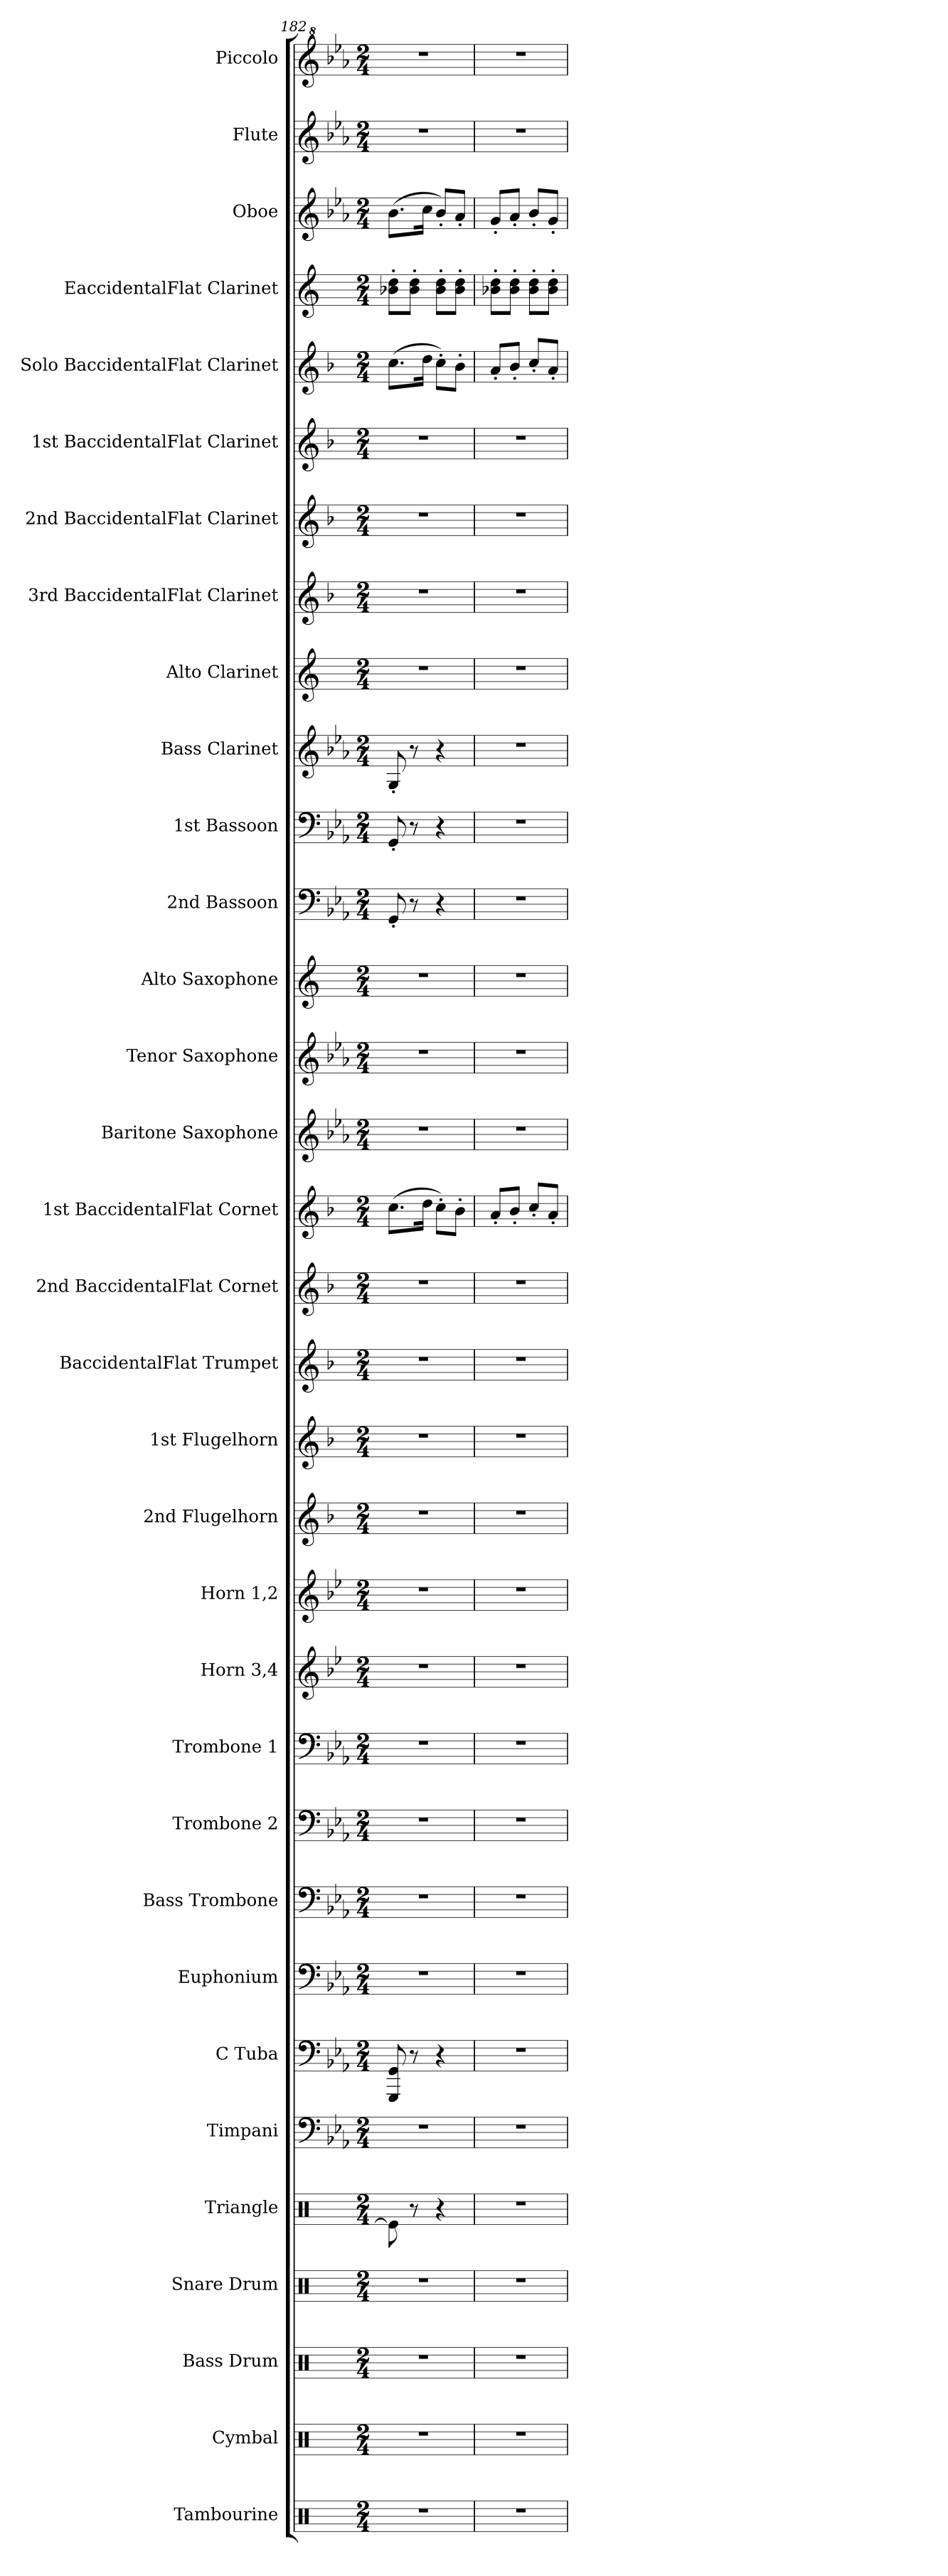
**kern	**kern	**kern	**kern	**kern	**kern	**kern	**kern	**kern	**kern	**kern	**kern	**kern	**kern	**kern	**kern	**kern	**kern	**kern	**kern	**kern	**kern	**kern	**kern	**kern	**kern	**kern	**kern	**kern	**kern	**kern	**kern	**kern
*part33	*part32	*part31	*part30	*part29	*part28	*part27	*part26	*part25	*part24	*part23	*part22	*part21	*part20	*part19	*part18	*part17	*part16	*part15	*part14	*part13	*part12	*part11	*part10	*part9	*part8	*part7	*part6	*part5	*part4	*part3	*part2	*part1
*staff33	*staff32	*staff31	*staff30	*staff29	*staff28	*staff27	*staff26	*staff25	*staff24	*staff23	*staff22	*staff21	*staff20	*staff19	*staff18	*staff17	*staff16	*staff15	*staff14	*staff13	*staff12	*staff11	*staff10	*staff9	*staff8	*staff7	*staff6	*staff5	*staff4	*staff3	*staff2	*staff1
*I"Tambourine	*I"Cymbal	*I"Bass Drum	*I"Snare Drum	*I"Triangle	*I"Timpani	*I"C Tuba	*I"Euphonium	*I"Bass Trombone	*I"Trombone 2	*I"Trombone 1	*I"Horn 3,4	*I"Horn 1,2	*I"2nd Flugelhorn	*I"1st Flugelhorn	*I"BaccidentalFlat Trumpet	*I"2nd BaccidentalFlat Cornet	*I"1st BaccidentalFlat Cornet	*I"Baritone Saxophone	*I"Tenor Saxophone	*I"Alto Saxophone	*I"2nd Bassoon	*I"1st Bassoon	*I"Bass Clarinet	*I"Alto Clarinet	*I"3rd BaccidentalFlat Clarinet	*I"2nd BaccidentalFlat Clarinet	*I"1st BaccidentalFlat Clarinet	*I"Solo BaccidentalFlat Clarinet	*I"EaccidentalFlat Clarinet	*I"Oboe	*I"Flute	*I"Piccolo
*I'Tamb.	*I'Cym.	*I'B. Dr.	*I'Sn. Dr.	*I'Trgl.	*I'Timp.	*I'C Tu.	*I'Eu.	*I'B. Trb.	*I'Trb. 2	*I'Trb. 1	*I'Hn. 3,4	*I'Hn. 1,2	*I'2nd Flghn.	*I'1st Flghn.	*I'BaccidentalFlat Tpt.	*I'2nd BaccidentalFlat Cnt.	*I'1st BaccidentalFlat Cnt.	*I'Bar. Sax.	*I'T. Sax.	*I'A. Sax.	*I'2nd Bsn.	*I'1st Bsn.	*I'B. Cl.	*I'A. Cl.	*I'3rd BaccidentalFlat Cl.	*I'2nd BaccidentalFlat Cl.	*I'1st BaccidentalFlat Cl.	*I'Solo BaccidentalFlat Cl.	*I'EaccidentalFlat Cl.	*I'Ob.	*I'Fl.	*I'Picc.
*clefX	*clefX	*clefX	*clefX	*clefX	*clefF4	*clefF4	*clefF4	*clefF4	*clefF4	*clefF4	*clefG2	*clefG2	*clefG2	*clefG2	*clefG2	*clefG2	*clefG2	*clefG2	*clefG2	*clefG2	*clefF4	*clefF4	*clefG2	*clefG2	*clefG2	*clefG2	*clefG2	*clefG2	*clefG2	*clefG2	*clefG2	*clefG^2
*	*	*	*	*	*	*	*	*	*	*	*ITrd4c7	*ITrd4c7	*ITrd1c2	*ITrd1c2	*ITrd1c2	*ITrd1c2	*ITrd1c2	*ITrd12c21	*ITrd8c14	*ITrd5c9	*	*	*ITrd8c14	*ITrd5c9	*ITrd1c2	*ITrd1c2	*ITrd1c2	*ITrd1c2	*ITrd-2c-3	*	*	*ITrd-7c-12
*k[]	*k[]	*k[]	*k[]	*k[]	*k[b-e-a-]	*k[b-e-a-]	*k[b-e-a-]	*k[b-e-a-]	*k[b-e-a-]	*k[b-e-a-]	*k[b-e-a-]	*k[b-e-a-]	*k[b-e-a-]	*k[b-e-a-]	*k[b-e-a-]	*k[b-e-a-]	*k[b-e-a-]	*k[b-e-a-]	*k[b-e-a-]	*k[b-e-a-]	*k[b-e-a-]	*k[b-e-a-]	*k[b-e-a-]	*k[b-e-a-]	*k[b-e-a-]	*k[b-e-a-]	*k[b-e-a-]	*k[b-e-a-]	*k[b-e-a-]	*k[b-e-a-]	*k[b-e-a-]	*k[b-e-a-]
*M2/4	*M2/4	*M2/4	*M2/4	*M2/4	*M2/4	*M2/4	*M2/4	*M2/4	*M2/4	*M2/4	*M2/4	*M2/4	*M2/4	*M2/4	*M2/4	*M2/4	*M2/4	*M2/4	*M2/4	*M2/4	*M2/4	*M2/4	*M2/4	*M2/4	*M2/4	*M2/4	*M2/4	*M2/4	*M2/4	*M2/4	*M2/4	*M2/4
=182	=182	=182	=182	=182	=182	=182	=182	=182	=182	=182	=182	=182	=182	=182	=182	=182	=182	=182	=182	=182	=182	=182	=182	=182	=182	=182	=182	=182	=182	=182	=182	=182
2r	2r	2r	2r	8Re\]	2r	8GGG/ 8GG/	2r	2r	2r	2r	2r	2r	2r	2r	2r	2r	(8.b-\L	2r	2r	2r	8GG'/	8GG'/	8GG'/	2r	2r	2r	2r	(8.b-\L	8dd-X\' 8ff\'L	(8.b-\L	2r	2r
.	.	.	.	8r	.	8r	.	.	.	.	.	.	.	.	.	.	.	.	.	.	8r	8r	8r	.	.	.	.	.	8dd-\' 8ff\'J	.	.	.
.	.	.	.	.	.	.	.	.	.	.	.	.	.	.	.	.	16cc\Jk	.	.	.	.	.	.	.	.	.	.	16cc\Jk	.	16cc\Jk	.	.
.	.	.	.	4r	.	4r	.	.	.	.	.	.	.	.	.	.	8b-'\L)	.	.	.	4r	4r	4r	.	.	.	.	8b-'\L)	8dd-\' 8ff\'L	8b-'/L)	.	.
.	.	.	.	.	.	.	.	.	.	.	.	.	.	.	.	.	8a-'\J	.	.	.	.	.	.	.	.	.	.	8a-'\J	8dd-\' 8ff\'J	8a-'/J	.	.
=183	=183	=183	=183	=183	=183	=183	=183	=183	=183	=183	=183	=183	=183	=183	=183	=183	=183	=183	=183	=183	=183	=183	=183	=183	=183	=183	=183	=183	=183	=183	=183	=183
2r	2r	2r	2r	2r	2r	2r	2r	2r	2r	2r	2r	2r	2r	2r	2r	2r	8g'/L	2r	2r	2r	2r	2r	2r	2r	2r	2r	2r	8g'/L	8dd-X\' 8ff\'L	8g'/L	2r	2r
.	.	.	.	.	.	.	.	.	.	.	.	.	.	.	.	.	8a-'/J	.	.	.	.	.	.	.	.	.	.	8a-'/J	8dd-\' 8ff\'J	8a-'/J	.	.
.	.	.	.	.	.	.	.	.	.	.	.	.	.	.	.	.	8b-'/L	.	.	.	.	.	.	.	.	.	.	8b-'/L	8dd-\' 8ff\'L	8b-'/L	.	.
.	.	.	.	.	.	.	.	.	.	.	.	.	.	.	.	.	8g'/J	.	.	.	.	.	.	.	.	.	.	8g'/J	8dd-\' 8ff\'J	8g'/J	.	.
=	=	=	=	=	=	=	=	=	=	=	=	=	=	=	=	=	=	=	=	=	=	=	=	=	=	=	=	=	=	=	=	=
*-	*-	*-	*-	*-	*-	*-	*-	*-	*-	*-	*-	*-	*-	*-	*-	*-	*-	*-	*-	*-	*-	*-	*-	*-	*-	*-	*-	*-	*-	*-	*-	*-
